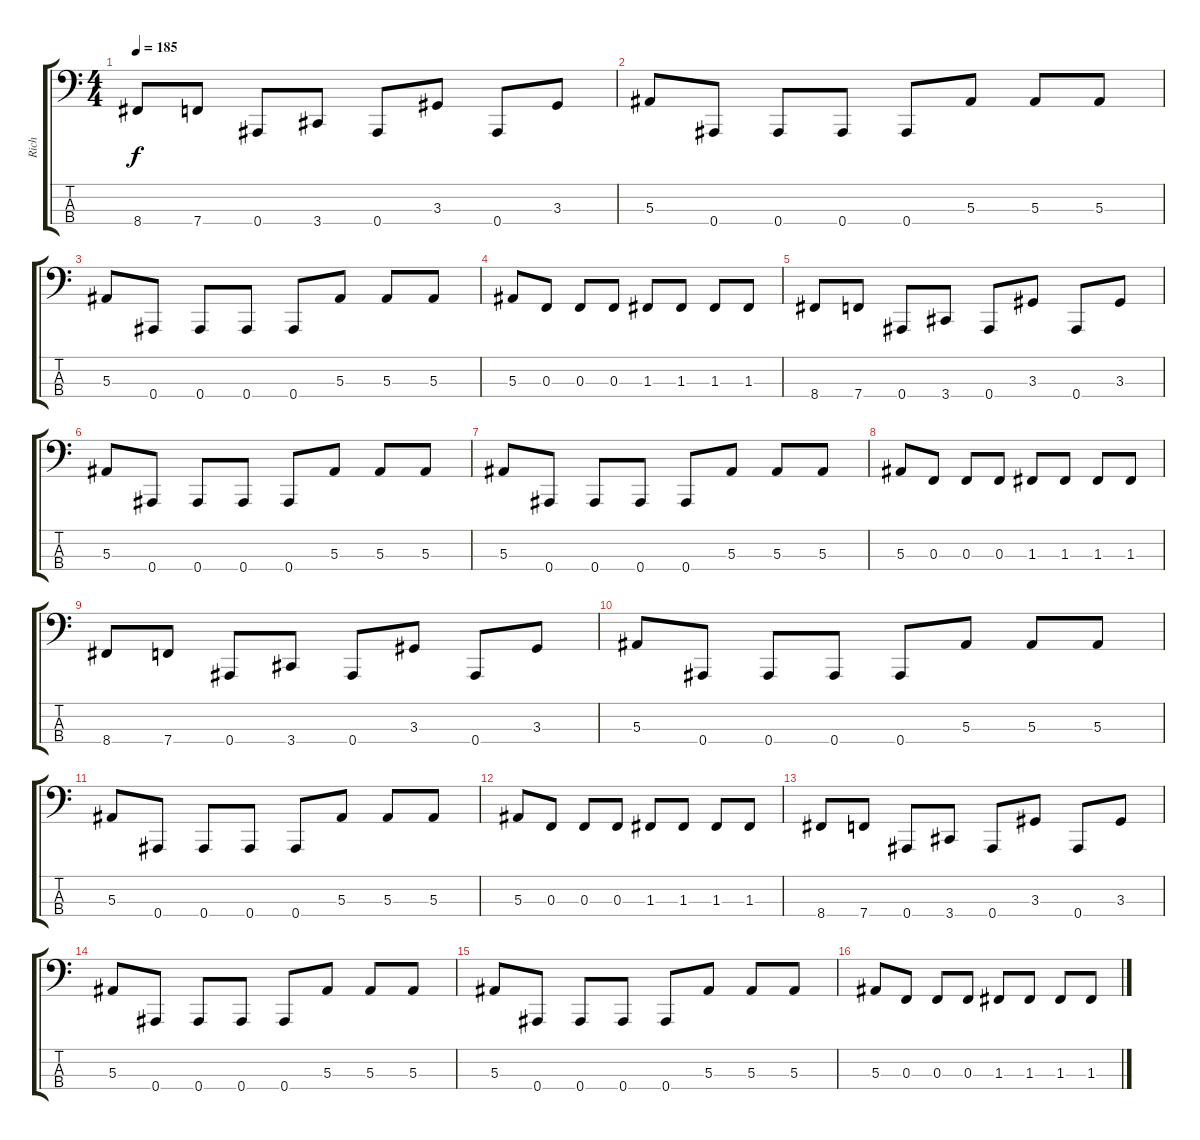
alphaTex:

\track ("Rich" "Rich") {instrument electricbasspick}
\staff {score tabs}
\tuning (Eb2 Bb1 F1 Bb0) {hide}
\ts (4 4)
\tempo 185
\clef f4
\ks c
8.4.8{dy f instrument electricbasspick} 7.4.8 0.4.8 3.4.8 0.4.8 3.3.8 0.4.8 3.3.8 |
5.3.8 0.4.8 0.4.8 0.4.8 0.4.8 5.3.8 5.3.8 5.3.8 |
5.3.8 0.4.8 0.4.8 0.4.8 0.4.8 5.3.8 5.3.8 5.3.8 |
5.3.8 0.3.8 0.3.8 0.3.8 1.3.8 1.3.8 1.3.8 1.3.8 |
8.4.8 7.4.8 0.4.8 3.4.8 0.4.8 3.3.8 0.4.8 3.3.8 |
5.3.8 0.4.8 0.4.8 0.4.8 0.4.8 5.3.8 5.3.8 5.3.8 |
5.3.8 0.4.8 0.4.8 0.4.8 0.4.8 5.3.8 5.3.8 5.3.8 |
5.3.8 0.3.8 0.3.8 0.3.8 1.3.8 1.3.8 1.3.8 1.3.8 |
8.4.8 7.4.8 0.4.8 3.4.8 0.4.8 3.3.8 0.4.8 3.3.8 |
5.3.8 0.4.8 0.4.8 0.4.8 0.4.8 5.3.8 5.3.8 5.3.8 |
5.3.8 0.4.8 0.4.8 0.4.8 0.4.8 5.3.8 5.3.8 5.3.8 |
5.3.8 0.3.8 0.3.8 0.3.8 1.3.8 1.3.8 1.3.8 1.3.8 |
8.4.8 7.4.8 0.4.8 3.4.8 0.4.8 3.3.8 0.4.8 3.3.8 |
5.3.8 0.4.8 0.4.8 0.4.8 0.4.8 5.3.8 5.3.8 5.3.8 |
5.3.8 0.4.8 0.4.8 0.4.8 0.4.8 5.3.8 5.3.8 5.3.8 |
5.3.8 0.3.8 0.3.8 0.3.8 1.3.8 1.3.8 1.3.8 1.3.8
